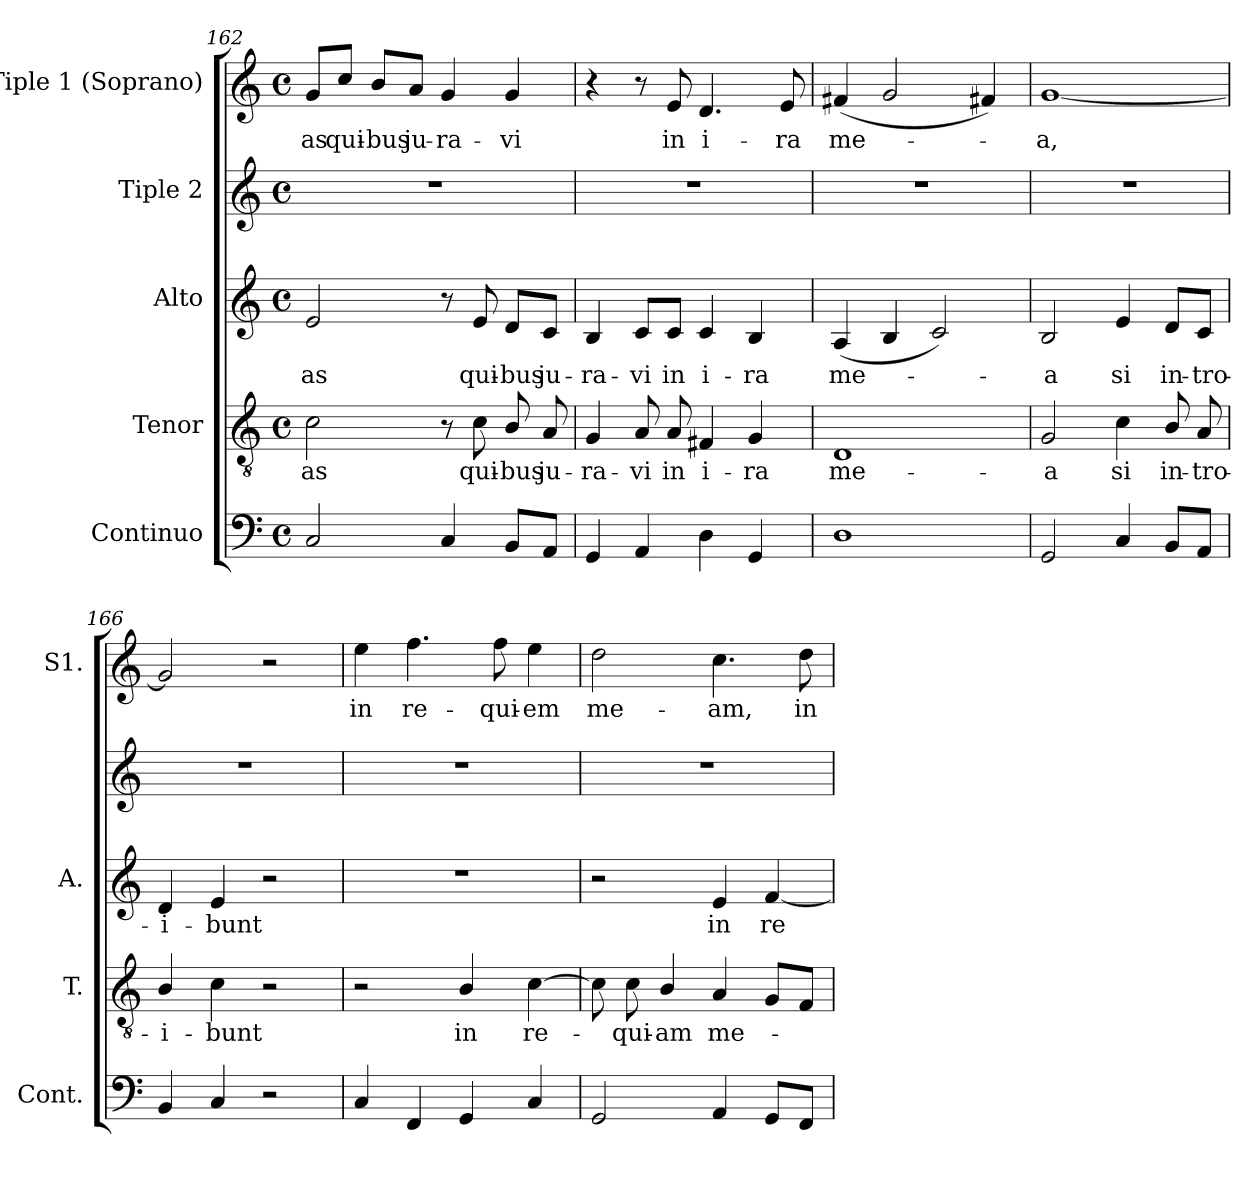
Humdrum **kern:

**kern	**kern	**text	**kern	**text	**kern	**kern	**text
*part5	*part4	*part4	*part3	*part3	*part2	*part1	*part1
*staff5	*staff4	*staff4	*staff3	*staff3	*staff2	*staff1	*staff1
*I"Continuo	*I"Tenor	*	*I"Alto	*	*I"Tiple 2	*I"Tiple 1 (Soprano)	*
*I'Cont.	*I'T.	*	*I'A.	*	*	*I'S1.	*
*clefF4	*clefGv2	*	*clefG2	*	*clefG2	*clefG2	*
*	*ITrd7c12	*	*	*	*	*	*
*k[]	*k[]	*	*k[]	*	*k[]	*k[]	*
*C:	*C:	*	*C:	*	*C:	*C:	*
*M4/4	*M4/4	*	*M4/4	*	*M4/4	*M4/4	*
*met(c)	*met(c)	*	*met(c)	*	*met(c)	*met(c)	*
=162	=162	=162	=162	=162	=162	=162	=162
!	!	!LO:LY:b:color=#000000	!	!	!	!	!
!	!	!	!	!LO:LY:b:color=#000000	!	!	!
!	!	!	!	!	!	!	!LO:LY:b:color=#000000
2Ci/	2Ci\	-as	2ei/	-as	1r	8gi/L	-as
!	!	!	!	!	!	!	!LO:LY:b:color=#000000
.	.	.	.	.	.	8cci/J	qui-
!	!	!	!	!	!	!	!LO:LY:b:color=#000000
.	.	.	.	.	.	8bi/L	-bus
!	!	!	!	!	!	!	!LO:LY:b:color=#000000
.	.	.	.	.	.	8ai/J	ju-
!	!	!	!	!	!	!	!LO:LY:b:color=#000000
4Ci/	8r	.	8r	.	.	4gi/	-ra-
!	!	!LO:LY:b:color=#000000	!	!	!	!	!
!	!	!	!	!LO:LY:b:color=#000000	!	!	!
.	8Ci\	qui-	8ei/	qui-	.	.	.
!	!	!LO:LY:b:color=#000000	!	!	!	!	!
!	!	!	!	!LO:LY:b:color=#000000	!	!	!
!	!	!	!	!	!	!	!LO:LY:b:color=#000000
8BBi/L	8BBi/	-bus	8di/L	-bus	.	4gi/	-vi
!	!	!LO:LY:b:color=#000000	!	!	!	!	!
!	!	!	!	!LO:LY:b:color=#000000	!	!	!
8AAi/J	8AAi/	ju-	8ci/J	ju-	.	.	.
!!LO:LB:g=z
=163	=163	=163	=163	=163	=163	=163	=163
!	!	!LO:LY:b:color=#000000	!	!	!	!	!
!	!	!	!	!LO:LY:b:color=#000000	!	!	!
4GGi/	4GGi/	-ra-	4Bi/	-ra-	1r	4r	.
!	!	!LO:LY:b:color=#000000	!	!	!	!	!
!	!	!	!	!LO:LY:b:color=#000000	!	!	!
4AAi/	8AAi/	-vi	8ci/L	-vi	.	8r	.
!	!	!LO:LY:b:color=#000000	!	!	!	!	!
!	!	!	!	!LO:LY:b:color=#000000	!	!	!
!	!	!	!	!	!	!	!LO:LY:b:color=#000000
.	8AAi/	in	8ci/J	in	.	8ei/	in
!	!	!LO:LY:b:color=#000000	!	!	!	!	!
!	!	!	!	!LO:LY:b:color=#000000	!	!	!
!	!	!	!	!	!	!	!LO:LY:b:color=#000000
4Di\	4FF#Xi/	i-	4ci/	i-	.	4.di/	i-
!	!	!LO:LY:b:color=#000000	!	!	!	!	!
!	!	!	!	!LO:LY:b:color=#000000	!	!	!
4GGi/	4GGi/	-ra	4Bi/	-ra	.	.	.
!	!	!	!	!	!	!	!LO:LY:b:color=#000000
.	.	.	.	.	.	8ei/	-ra
=164	=164	=164	=164	=164	=164	=164	=164
!	!	!LO:LY:b:color=#000000	!	!	!	!	!
!	!	!	!	!LO:LY:b:color=#000000	!	!	!
!	!	!	!	!	!	!	!LO:LY:b:color=#000000
1Di	1DDi	me-	(4Ai/	me-	1r	(4f#Xi/	me-
.	.	.	4Bi/	.	.	2gi/	.
.	.	.	2ci/)	.	.	.	.
.	.	.	.	.	.	4f#Xi/)	.
=165	=165	=165	=165	=165	=165	=165	=165
!	!	!LO:LY:b:color=#000000	!	!	!	!	!
!	!	!	!	!LO:LY:b:color=#000000	!	!	!
!	!	!	!	!	!	!	!LO:LY:b:color=#000000
2GGi/	2GGi/	-a	2Bi/	-a	1r	[1gi	-a,
!	!	!LO:LY:b:color=#000000	!	!	!	!	!
!	!	!	!	!LO:LY:b:color=#000000	!	!	!
4Ci/	4Ci\	si	4ei/	si	.	.	.
!	!	!LO:LY:b:color=#000000	!	!	!	!	!
!	!	!	!	!LO:LY:b:color=#000000	!	!	!
8BBi/L	8BBi/	in-	8di/L	in-	.	.	.
!	!	!LO:LY:b:color=#000000	!	!	!	!	!
!	!	!	!	!LO:LY:b:color=#000000	!	!	!
8AAi/J	8AAi/	-tro-	8ci/J	-tro-	.	.	.
=166	=166	=166	=166	=166	=166	=166	=166
!	!	!LO:LY:b:color=#000000	!	!	!	!	!
!	!	!	!	!LO:LY:b:color=#000000	!	!	!
4BBi/	4BBi/	-i-	4di/	-i-	1r	2gi/]	.
!	!	!LO:LY:b:color=#000000	!	!	!	!	!
!	!	!	!	!LO:LY:b:color=#000000	!	!	!
4Ci/	4Ci\	-bunt	4ei/	-bunt	.	.	.
2r	2r	.	2r	.	.	2r	.
=167	=167	=167	=167	=167	=167	=167	=167
!	!	!	!	!	!	!	!LO:LY:b:color=#000000
4Ci/	2r	.	1r	.	1r	4eei\	in
!	!	!	!	!	!	!	!LO:LY:b:color=#000000
4FFi/	.	.	.	.	.	4.ffi\	re-
!	!	!LO:LY:b:color=#000000	!	!	!	!	!
4GGi/	4BBi/	in	.	.	.	.	.
!	!	!	!	!	!	!	!LO:LY:b:color=#000000
.	.	.	.	.	.	8ffi\	-qui-
!	!	!LO:LY:b:color=#000000	!	!	!	!	!
!	!	!	!	!	!	!	!LO:LY:b:color=#000000
4Ci/	[4Ci\	re-	.	.	.	4eei\	-em
=168	=168	=168	=168	=168	=168	=168	=168
!	!	!	!	!	!	!	!LO:LY:b:color=#000000
2GGi/	8Ci\]	.	2r	.	1r	2ddi\	me-
!	!	!LO:LY:b:color=#000000	!	!	!	!	!
.	8Ci\	-qui-	.	.	.	.	.
!	!	!LO:LY:b:color=#000000	!	!	!	!	!
.	4BBi/	-am	.	.	.	.	.
!	!	!LO:LY:b:color=#000000	!	!	!	!	!
!	!	!	!	!LO:LY:b:color=#000000	!	!	!
!	!	!	!	!	!	!	!LO:LY:b:color=#000000
4AAi/	4AAi/	me-	4ei/	in	.	4.cci\	-am,
!	!	!	!	!LO:LY:b:color=#000000	!	!	!
8GGi/L	8GGi/L	.	[4fi/	re-	.	.	.
!	!	!	!	!	!	!	!LO:LY:b:color=#000000
8FFi/J	8FFi/J	.	.	.	.	8ddi\	in
=	=	=	=	=	=	=	=
*-	*-	*-	*-	*-	*-	*-	*-
